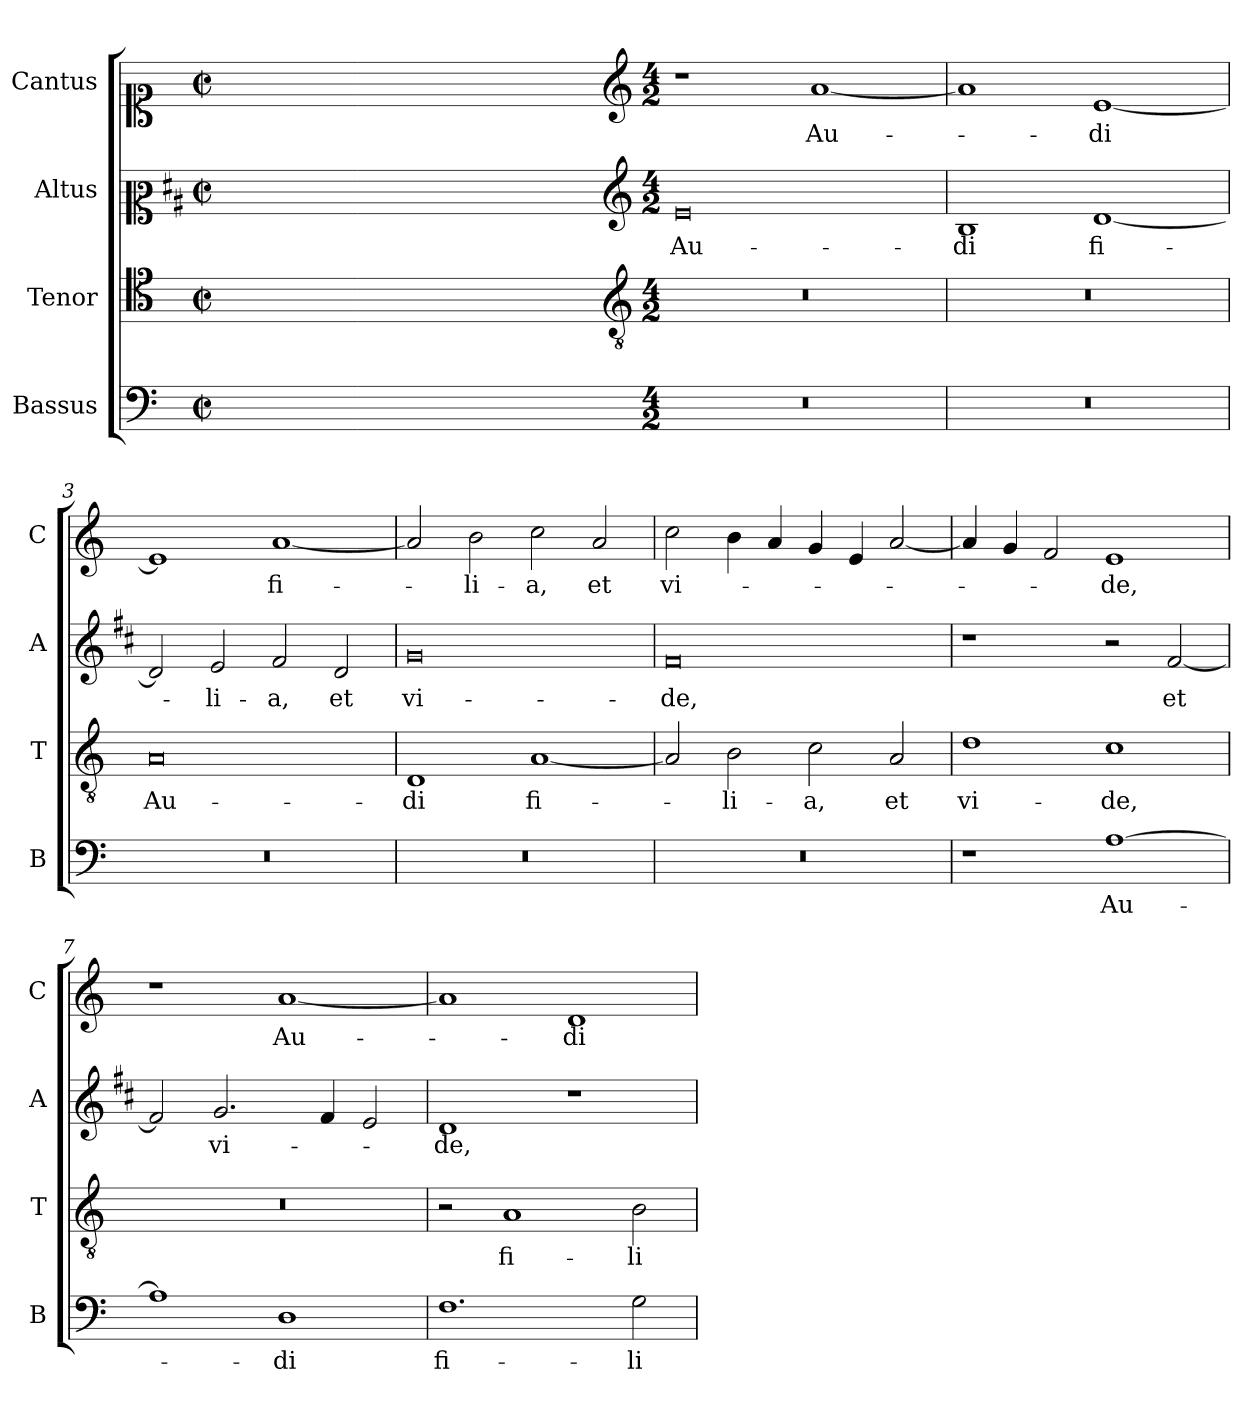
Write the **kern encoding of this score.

**kern	**text	**kern	**text	**kern	**text	**kern	**text
*part4	*part4	*part3	*part3	*part2	*part2	*part1	*part1
*staff4	*staff4	*staff3	*staff3	*staff2	*staff2	*staff1	*staff1
*I"Bassus	*	*I"Tenor	*	*I"Altus	*	*I"Cantus	*
*I'B	*	*I'T	*	*I'A	*	*I'C	*
*clefF4	*	*clefC4	*	*clefC2	*	*clefC1	*
*	*	*	*	*ITrd1c2	*	*	*
*k[]	*	*k[]	*	*k[]	*	*k[]	*
*C:	*	*C:	*	*C:	*	*C:	*
*M2/2	*	*M2/2	*	*M2/2	*	*M2/2	*
*met(c|)	*	*met(c|)	*	*met(c|)	*	*met(c|)	*
=	=	=	=	=	=	=	=
1ryy	.	1ryy	.	1ryy	.	1ryy	.
=1X-	=1X-	=1X-	=1X-	=1X-	=1X-	=1X-	=1X-
4ryy	.	4ryy	.	4ryy	.	4ryy	.
4ryy	.	4ryy	.	4ryy	.	4ryy	.
4ryy	.	4ryy	.	4ryy	.	4ryy	.
4ryy	.	4ryy	.	4ryy	.	4ryy	.
=1-	=1-	=1-	=1-	=1-	=1-	=1-	=1-
*	*	*clefGv2	*	*clefG2	*	*clefG2	*
*M4/2	*	*M4/2	*	*M4/2	*	*M4/2	*
!	!	!	!	!	!LO:LY:b	!	!
0r	.	0r	.	0d	Au-	1r	.
!	!	!	!	!	!	!	!LO:LY:b
.	.	.	.	.	.	[1a	Au-
=2	=2	=2	=2	=2	=2	=2	=2
!	!	!	!	!	!LO:LY:b	!	!
0r	.	0r	.	1A	-di	1a]	.
!	!	!	!	!	!LO:LY:b	!	!LO:LY:b
.	.	.	.	[1c	fi-	[1e	-di
=3	=3	=3	=3	=3	=3	=3	=3
!	!	!	!LO:LY:b	!	!	!	!
0r	.	0A	Au-	2c/]	.	1e]	.
!	!	!	!	!	!LO:LY:b	!	!
.	.	.	.	2d/	-li-	.	.
!	!	!	!	!	!LO:LY:b	!	!LO:LY:b
.	.	.	.	2e/	-a,	[1a	fi-
!	!	!	!	!	!LO:LY:b	!	!
.	.	.	.	2c/	et	.	.
=4	=4	=4	=4	=4	=4	=4	=4
!	!	!	!LO:LY:b	!	!LO:LY:b	!	!
0r	.	1D	-di	0f	vi-	2a/]	.
!	!	!	!	!	!	!	!LO:LY:b
.	.	.	.	.	.	2b\	-li-
!	!	!	!LO:LY:b	!	!	!	!LO:LY:b
.	.	[1A	fi-	.	.	2cc\	-a,
!	!	!	!	!	!	!	!LO:LY:b
.	.	.	.	.	.	2a/	et
=5	=5	=5	=5	=5	=5	=5	=5
!	!	!	!	!	!LO:LY:b	!	!LO:LY:b
0r	.	2A/]	.	0e	-de,	2cc\	vi-
!	!	!	!LO:LY:b	!	!	!	!
.	.	2B\	-li-	.	.	4b\	.
.	.	.	.	.	.	4a/	.
!	!	!	!LO:LY:b	!	!	!	!
.	.	2c\	-a,	.	.	4g/	.
.	.	.	.	.	.	4e/	.
!	!	!	!LO:LY:b	!	!	!	!
.	.	2A/	et	.	.	[2a/	.
!!LO:LB:g=z
=6	=6	=6	=6	=6	=6	=6	=6
!	!	!	!LO:LY:b	!	!	!	!
1r	.	1d	vi-	1r	.	4a/]	.
.	.	.	.	.	.	4g/	.
.	.	.	.	.	.	2f/	.
!	!LO:LY:b	!	!LO:LY:b	!	!	!	!LO:LY:b
[1A	Au-	1c	-de,	2r	.	1e	-de,
!	!	!	!	!	!LO:LY:b	!	!
.	.	.	.	[2e/	et	.	.
=7	=7	=7	=7	=7	=7	=7	=7
1A]	.	0r	.	2e/]	.	1r	.
!	!	!	!	!	!LO:LY:b	!	!
.	.	.	.	2.f/	vi-	.	.
!	!LO:LY:b	!	!	!	!	!	!LO:LY:b
1D	-di	.	.	.	.	[1a	Au-
.	.	.	.	4e/	.	.	.
.	.	.	.	2d/	.	.	.
=8	=8	=8	=8	=8	=8	=8	=8
!	!LO:LY:b	!	!	!	!LO:LY:b	!	!
1.F	fi-	2r	.	1c	-de,	1a]	.
!	!	!	!LO:LY:b	!	!	!	!
.	.	1A	fi-	.	.	.	.
!	!	!	!	!	!	!	!LO:LY:b
.	.	.	.	1r	.	1d	-di
!	!LO:LY:b	!	!LO:LY:b	!	!	!	!
2G\	-li-	2B\	-li-	.	.	.	.
=	=	=	=	=	=	=	=
*-	*-	*-	*-	*-	*-	*-	*-
